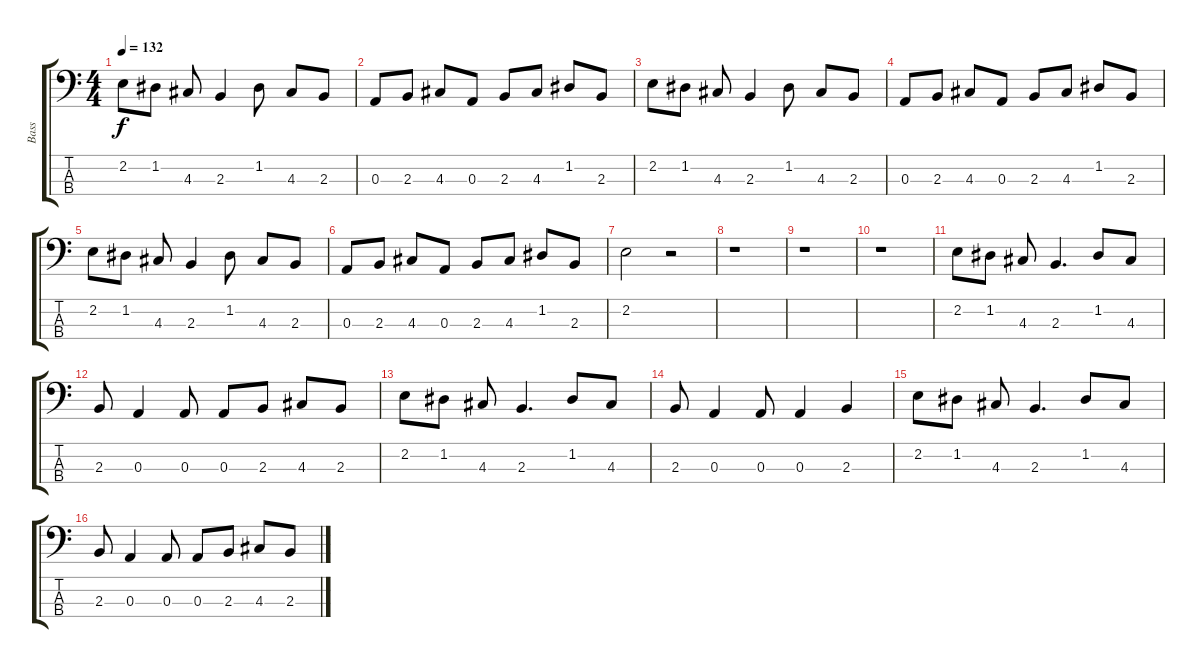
\track ("Bass" "Bass") {instrument electricbassfinger}
\staff {score tabs}
\tuning (G2 D2 A1 E1) {hide}
\ts (4 4)
\tempo 132
\clef f4
\ks c
2.2.8{dy f} 1.2.8 4.3.8 2.3.4 1.2.8 4.3.8 2.3.8 |
0.3.8 2.3.8 4.3.8 0.3.8 2.3.8 4.3.8 1.2.8 2.3.8 |
2.2.8 1.2.8 4.3.8 2.3.4 1.2.8 4.3.8 2.3.8 |
0.3.8 2.3.8 4.3.8 0.3.8 2.3.8 4.3.8 1.2.8 2.3.8 |
2.2.8 1.2.8 4.3.8 2.3.4 1.2.8 4.3.8 2.3.8 |
0.3.8 2.3.8 4.3.8 0.3.8 2.3.8 4.3.8 1.2.8 2.3.8 |
2.2.2 r.2 |
r.1 |
r.1 |
r.1 |
2.2.8 1.2.8 4.3.8 2.3.4{d} 1.2.8 4.3.8 |
2.3.8 0.3.4 0.3.8 0.3.8 2.3.8 4.3.8 2.3.8 |
2.2.8 1.2.8 4.3.8 2.3.4{d} 1.2.8 4.3.8 |
2.3.8 0.3.4 0.3.8 0.3.4 2.3.4 |
2.2.8 1.2.8 4.3.8 2.3.4{d} 1.2.8 4.3.8 |
2.3.8 0.3.4 0.3.8 0.3.8 2.3.8 4.3.8 2.3.8
